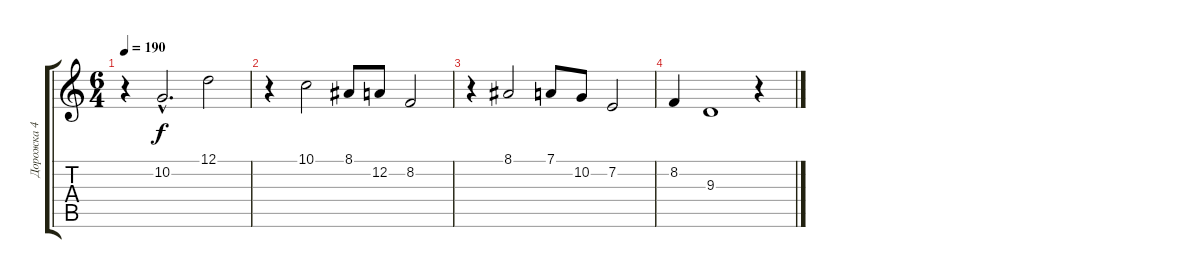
\track ("Дорожка 4" "Дорожка 4") {instrument violin}
\staff {score tabs}
\tuning (D4 A3 F3 C3 G2 D2) {hide}
\ts (6 4)
\tempo 190
\clef g2
\ks c
r.4{dy f} 10.2{hac}.2{d} 12.1.2 |
r.4 10.1.2 8.1.8 12.2.8 8.2.2 |
r.4 8.1.2 7.1.8 10.2.8 7.2.2 |
8.2.4 9.3.1 r.4
